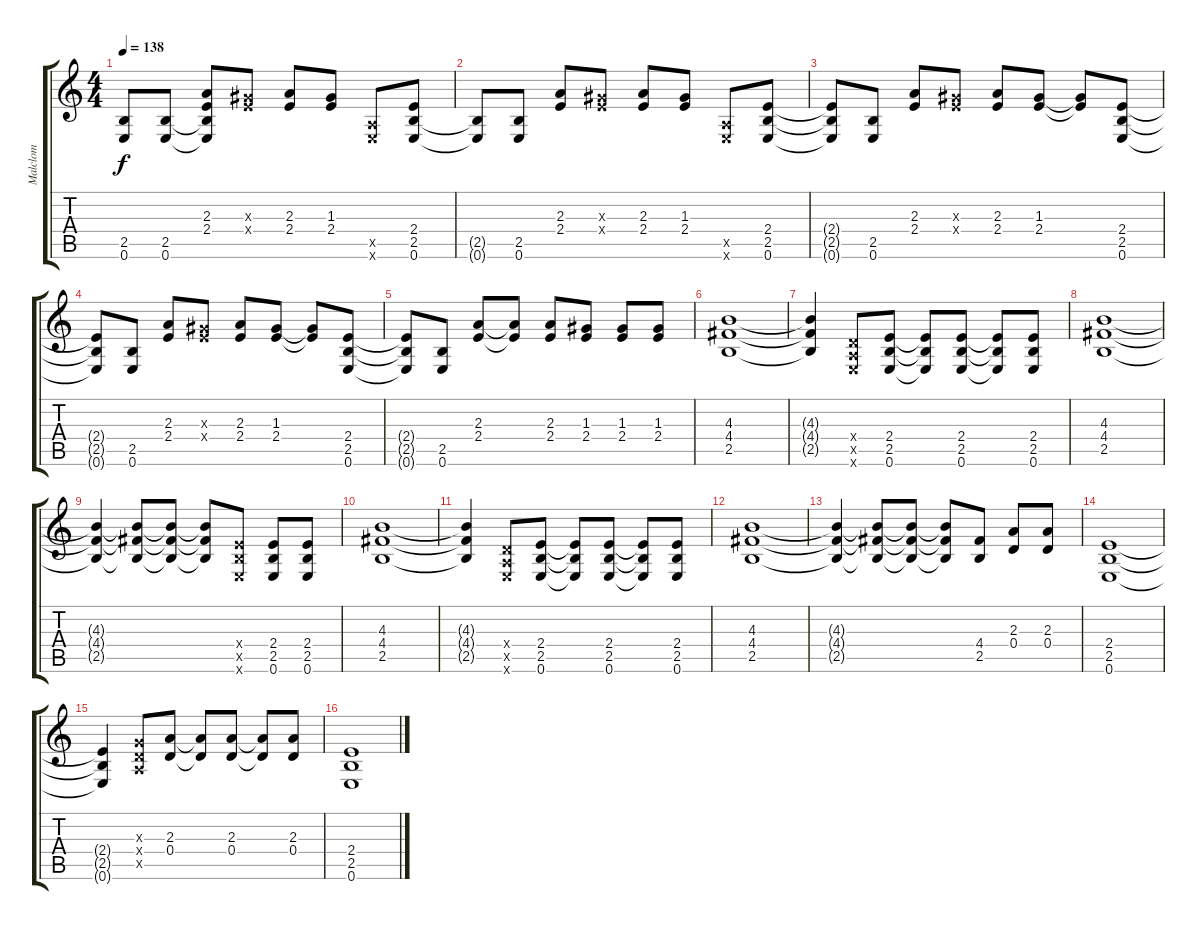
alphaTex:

\track ("Malclom" "Malclom") {instrument distortionguitar}
\staff {score tabs}
\tuning (E4 B3 G3 D3 A2 E2) {hide}
\ts (4 4)
\tempo 138
\clef g2
\ks c
(2.5{t} 0.6{t}).8{dy f} (2.5 0.6).8 (2.3 2.4 2.5{t} 0.6{t}).8 (1.3{x} 2.4{x}).8 (2.3 2.4).8 (1.3 2.4).8 (0.5{x} 0.6{x}).8 (2.4 2.5 0.6).8 |
(2.5{t} 0.6{t}).8 (2.5 0.6).8 (2.3 2.4).8 (1.3{x} 2.4{x}).8 (2.3 2.4).8 (1.3 2.4).8 (0.5{x} 0.6{x}).8 (2.4 2.5 0.6).8 |
(2.4{t} 2.5{t} 0.6{t}).8 (2.5 0.6).8 (2.3 2.4).8 (1.3{x} 2.4{x}).8 (2.3 2.4).8 (1.3 2.4).8 (1.3{t} 2.4{t}).8 (2.4 2.5 0.6).8 |
(2.4{t} 2.5{t} 0.6{t}).8 (2.5 0.6).8 (2.3 2.4).8 (1.3{x} 2.4{x}).8 (2.3 2.4).8 (1.3 2.4).8 (1.3{t} 2.4{t}).8 (2.4 2.5 0.6).8 |
(2.4{t} 2.5{t} 0.6{t}).8 (2.5 0.6).8 (2.3 2.4).8 (2.3{t} 2.4{t}).8 (2.3 2.4).8 (1.3 2.4).8 (1.3 2.4).8 (1.3 2.4).8 |
(4.3 4.4 2.5).1 |
(4.3{t} 4.4{t} 2.5{t}).4 (0.4{x} 0.5{x} 0.6{x}).8 (2.4 2.5 0.6).8 (2.4{t} 2.5{t} 0.6{t}).8 (2.4 2.5 0.6).8 (2.4{t} 2.5{t} 0.6{t}).8 (2.4 2.5 0.6).8 |
(4.3 4.4 2.5).1 |
(4.3{t} 4.4{t} 2.5{t}).4 (4.3{t} 4.4{t} 2.5{t}).8 (4.3{t} 4.4{t} 2.5{t}).8 (4.3{t} 4.4{t} 2.5{t}).8 (2.4{x} 2.5{x} 0.6{x}).8 (2.4 2.5 0.6).8 (2.4 2.5 0.6).8 |
(4.3 4.4 2.5).1 |
(4.3{t} 4.4{t} 2.5{t}).4 (0.4{x} 0.5{x} 0.6{x}).8 (2.4 2.5 0.6).8 (2.4{t} 2.5{t} 0.6{t}).8 (2.4 2.5 0.6).8 (2.4{t} 2.5{t} 0.6{t}).8 (2.4 2.5 0.6).8 |
(4.3 4.4 2.5).1 |
(4.3{t} 4.4{t} 2.5{t}).4 (4.3{t} 4.4{t} 2.5{t}).8 (4.3{t} 4.4{t} 2.5{t}).8 (4.3{t} 4.4{t} 2.5{t}).8 (4.4 2.5).8 (2.3 0.4).8 (2.3 0.4).8 |
(2.4 2.5 0.6).1 |
(2.4{t} 2.5{t} 0.6{t}).4 (0.3{x} 0.4{x} 0.5{x}).8 (2.3 0.4).8 (2.3{t} 0.4{t}).8 (2.3 0.4).8 (2.3{t} 0.4{t}).8 (2.3 0.4).8 |
(2.4 2.5 0.6).1
